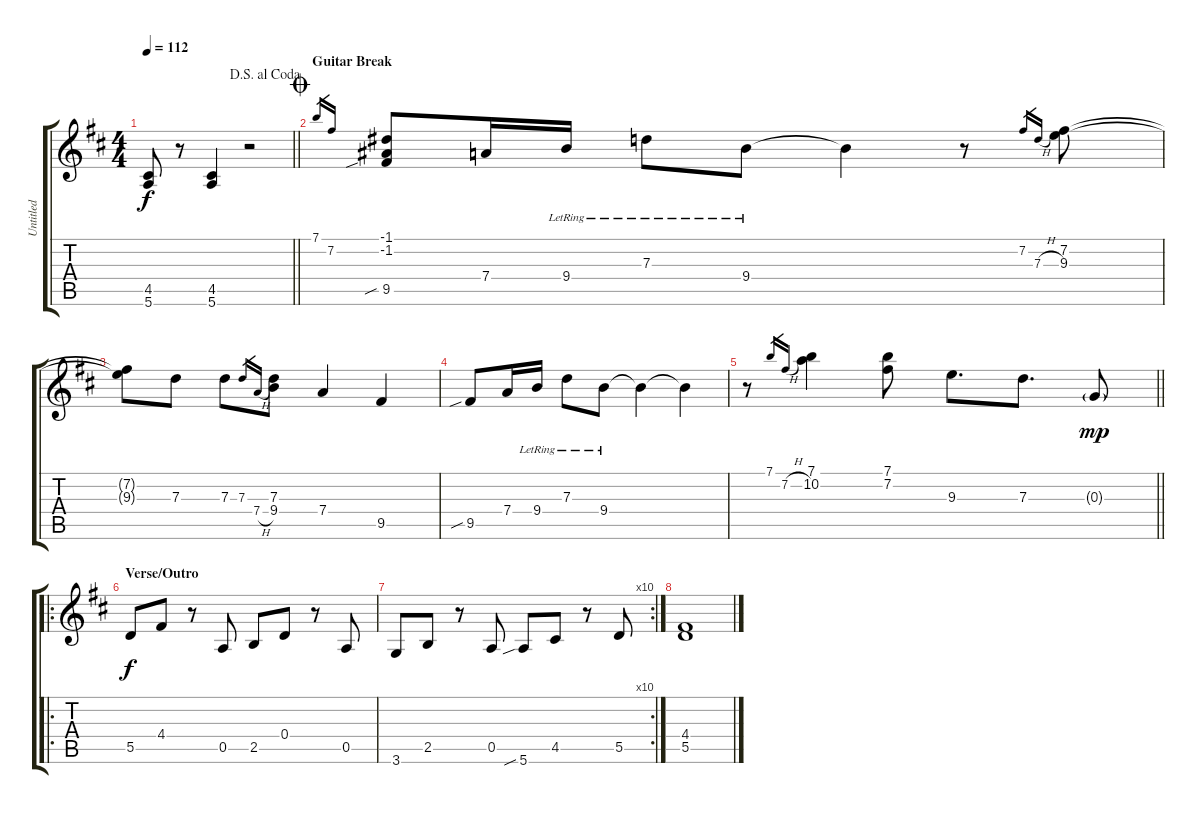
\track ("Untitled" "Untitled") {instrument acousticguitarnylon}
\staff {score tabs}
\tuning (E4 B3 G3 D3 A2 E2) {hide}
\ts (4 4)
\jump dalsegnoalcoda
\tempo 112
\clef g2
\barLineRight lightlight
\ks d
(4.5 5.6).8{dy f} r.8 (4.5 5.6).4 r.2 |
\section ("" "Guitar Break")
\jump coda
7.1.16{gr} 7.2.16{gr} (-1.1 -1.2 9.5{sib}).8 7.4.16 9.4{lr}.16 7.3{lr}.8 9.4{lr}.8 9.4{t}.4 r.8 7.2.16{gr} 7.3{h}.16{gr} (7.2 9.3).8 |
(7.2{t} 9.3{t}).8 7.3.8 7.3.8 7.3.16{gr} 7.4{h}.16{gr} (7.3 9.4).8 7.4.4 9.5.4 |
9.5{sib}.8 7.4.16 9.4{lr}.16 7.3{lr}.8 9.4{lr}.8 9.4{t}.4 9.4{t}.4 |
\barLineRight lightlight
r.8 7.1.16{gr} 7.2{h}.16{gr} (7.1 10.2).4 (7.1 7.2).8 9.3.8{d} 7.3.8{d} 0.3{g}.8{dy mp} |
\ro
\section ("" "Verse/Outro")
5.5.8{dy f} 4.4.8 r.8 0.5.8 2.5.8 0.4.8 r.8 0.5.8 |
\rc 10
3.6.8 2.5.8 r.8 0.5.8 5.6{sib}.8 4.5.8 r.8 5.5.8 |
(4.4 5.5).1
